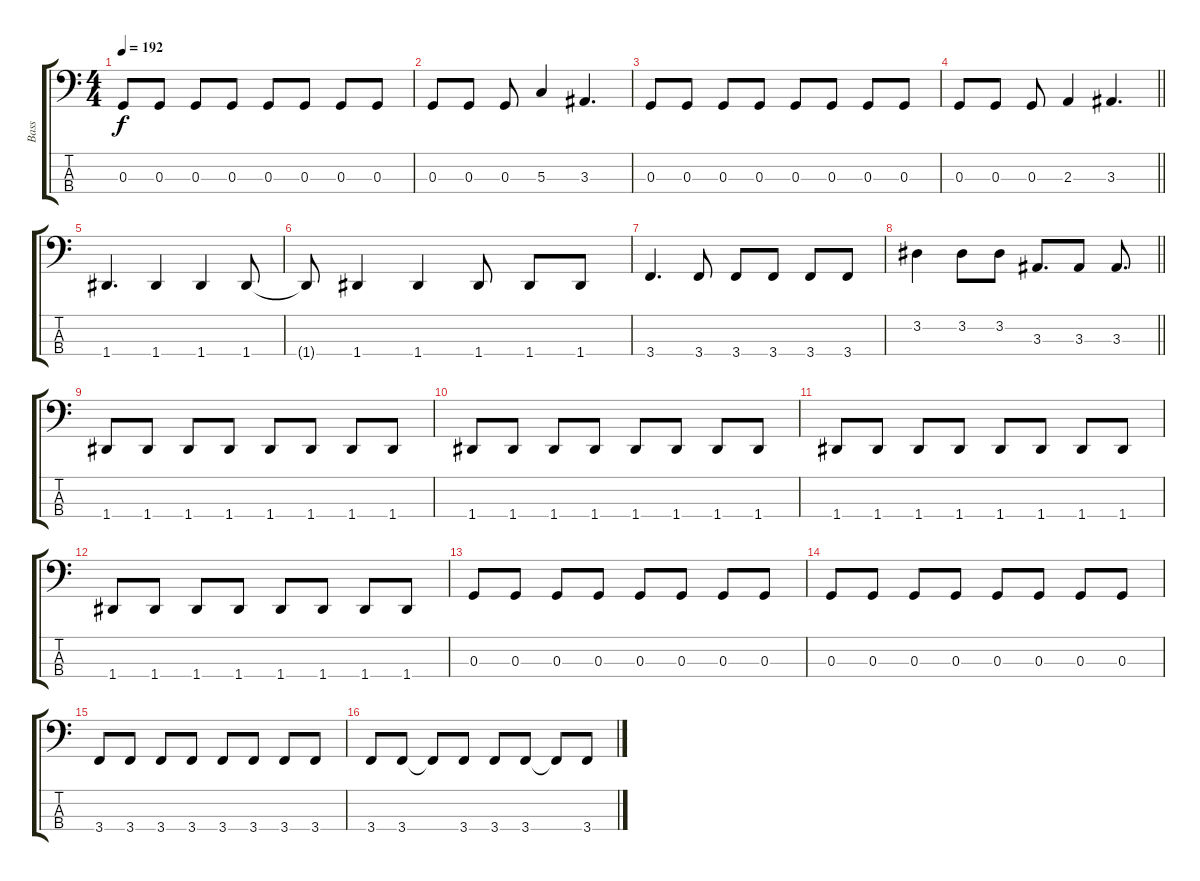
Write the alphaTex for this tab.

\track ("Bass" "Bass") {instrument electricbassfinger}
\staff {score tabs}
\tuning (F2 C2 G1 D1) {hide}
\ts (4 4)
\tempo 192
\clef f4
\ks c
0.3.8{dy f} 0.3.8 0.3.8 0.3.8 0.3.8 0.3.8 0.3.8 0.3.8 |
0.3.8 0.3.8 0.3.8 5.3.4 3.3.4{d} |
0.3.8 0.3.8 0.3.8 0.3.8 0.3.8 0.3.8 0.3.8 0.3.8 |
\barLineRight lightlight
0.3.8 0.3.8 0.3.8 2.3.4 3.3.4{d} |
1.4.4{d} 1.4.4 1.4.4 1.4.8 |
1.4{t}.8 1.4.4 1.4.4 1.4.8 1.4.8 1.4.8 |
3.4.4{d} 3.4.8 3.4.8 3.4.8 3.4.8 3.4.8 |
\barLineRight lightlight
3.2.4 3.2.8 3.2.8 3.3.8{d} 3.3.8 3.3.8{d} |
\section ("" "")
1.4.8 1.4.8 1.4.8 1.4.8 1.4.8 1.4.8 1.4.8 1.4.8 |
1.4.8 1.4.8 1.4.8 1.4.8 1.4.8 1.4.8 1.4.8 1.4.8 |
1.4.8 1.4.8 1.4.8 1.4.8 1.4.8 1.4.8 1.4.8 1.4.8 |
1.4.8 1.4.8 1.4.8 1.4.8 1.4.8 1.4.8 1.4.8 1.4.8 |
0.3.8 0.3.8 0.3.8 0.3.8 0.3.8 0.3.8 0.3.8 0.3.8 |
0.3.8 0.3.8 0.3.8 0.3.8 0.3.8 0.3.8 0.3.8 0.3.8 |
3.4.8 3.4.8 3.4.8 3.4.8 3.4.8 3.4.8 3.4.8 3.4.8 |
3.4.8 3.4.8 3.4{t}.8 3.4.8 3.4.8 3.4.8 3.4{t}.8 3.4.8
